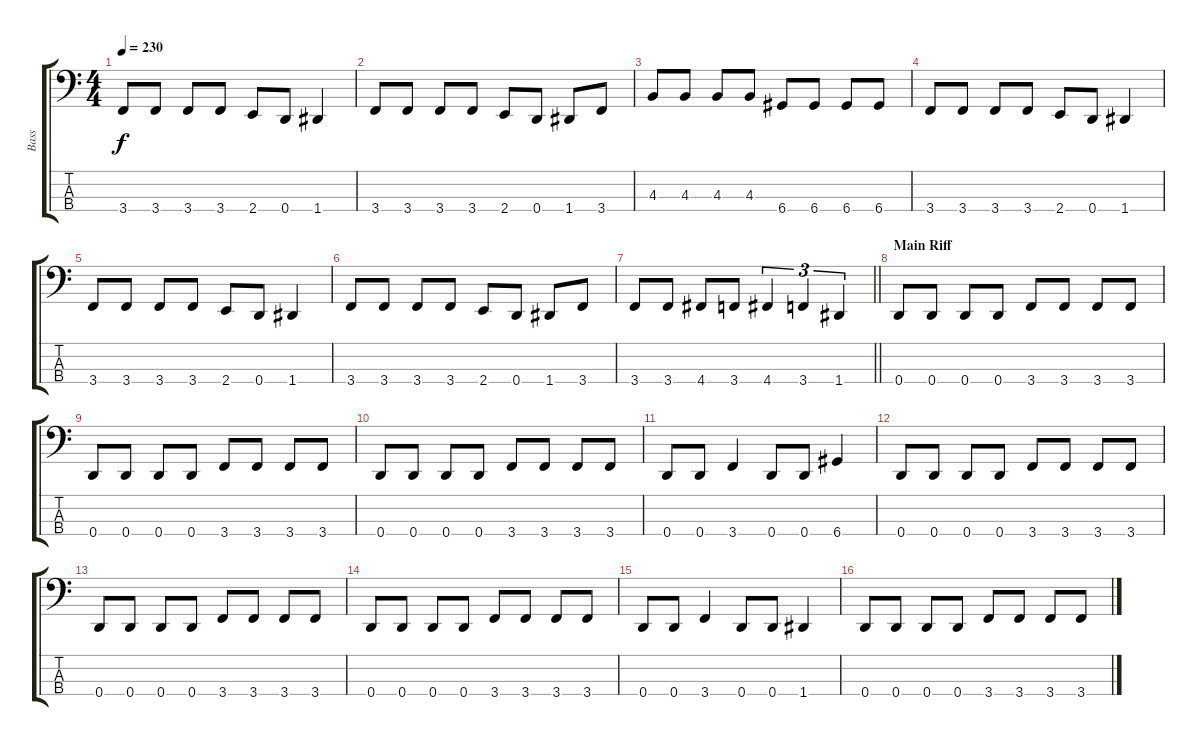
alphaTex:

\track ("Bass" "Bass") {instrument electricbassfinger}
\staff {score tabs}
\tuning (F2 C2 G1 D1) {hide}
\ts (4 4)
\tempo 230
\clef f4
\ks c
3.4.8{dy f} 3.4.8 3.4.8 3.4.8 2.4.8 0.4.8 1.4.4 |
3.4.8 3.4.8 3.4.8 3.4.8 2.4.8 0.4.8 1.4.8 3.4.8 |
4.3.8 4.3.8 4.3.8 4.3.8 6.4.8 6.4.8 6.4.8 6.4.8 |
3.4.8 3.4.8 3.4.8 3.4.8 2.4.8 0.4.8 1.4.4 |
3.4.8 3.4.8 3.4.8 3.4.8 2.4.8 0.4.8 1.4.4 |
3.4.8 3.4.8 3.4.8 3.4.8 2.4.8 0.4.8 1.4.8 3.4.8 |
\barLineRight lightlight
3.4.8 3.4.8 4.4.8 3.4.8 4.4.4{tu (3 2)} 3.4.4{tu (3 2)} 1.4.4{tu (3 2)} |
\section ("" "Main Riff")
0.4.8 0.4.8 0.4.8 0.4.8 3.4.8 3.4.8 3.4.8 3.4.8 |
0.4.8 0.4.8 0.4.8 0.4.8 3.4.8 3.4.8 3.4.8 3.4.8 |
0.4.8 0.4.8 0.4.8 0.4.8 3.4.8 3.4.8 3.4.8 3.4.8 |
0.4.8 0.4.8 3.4.4 0.4.8 0.4.8 6.4.4 |
0.4.8 0.4.8 0.4.8 0.4.8 3.4.8 3.4.8 3.4.8 3.4.8 |
0.4.8 0.4.8 0.4.8 0.4.8 3.4.8 3.4.8 3.4.8 3.4.8 |
0.4.8 0.4.8 0.4.8 0.4.8 3.4.8 3.4.8 3.4.8 3.4.8 |
0.4.8 0.4.8 3.4.4 0.4.8 0.4.8 1.4.4 |
0.4.8 0.4.8 0.4.8 0.4.8 3.4.8 3.4.8 3.4.8 3.4.8
